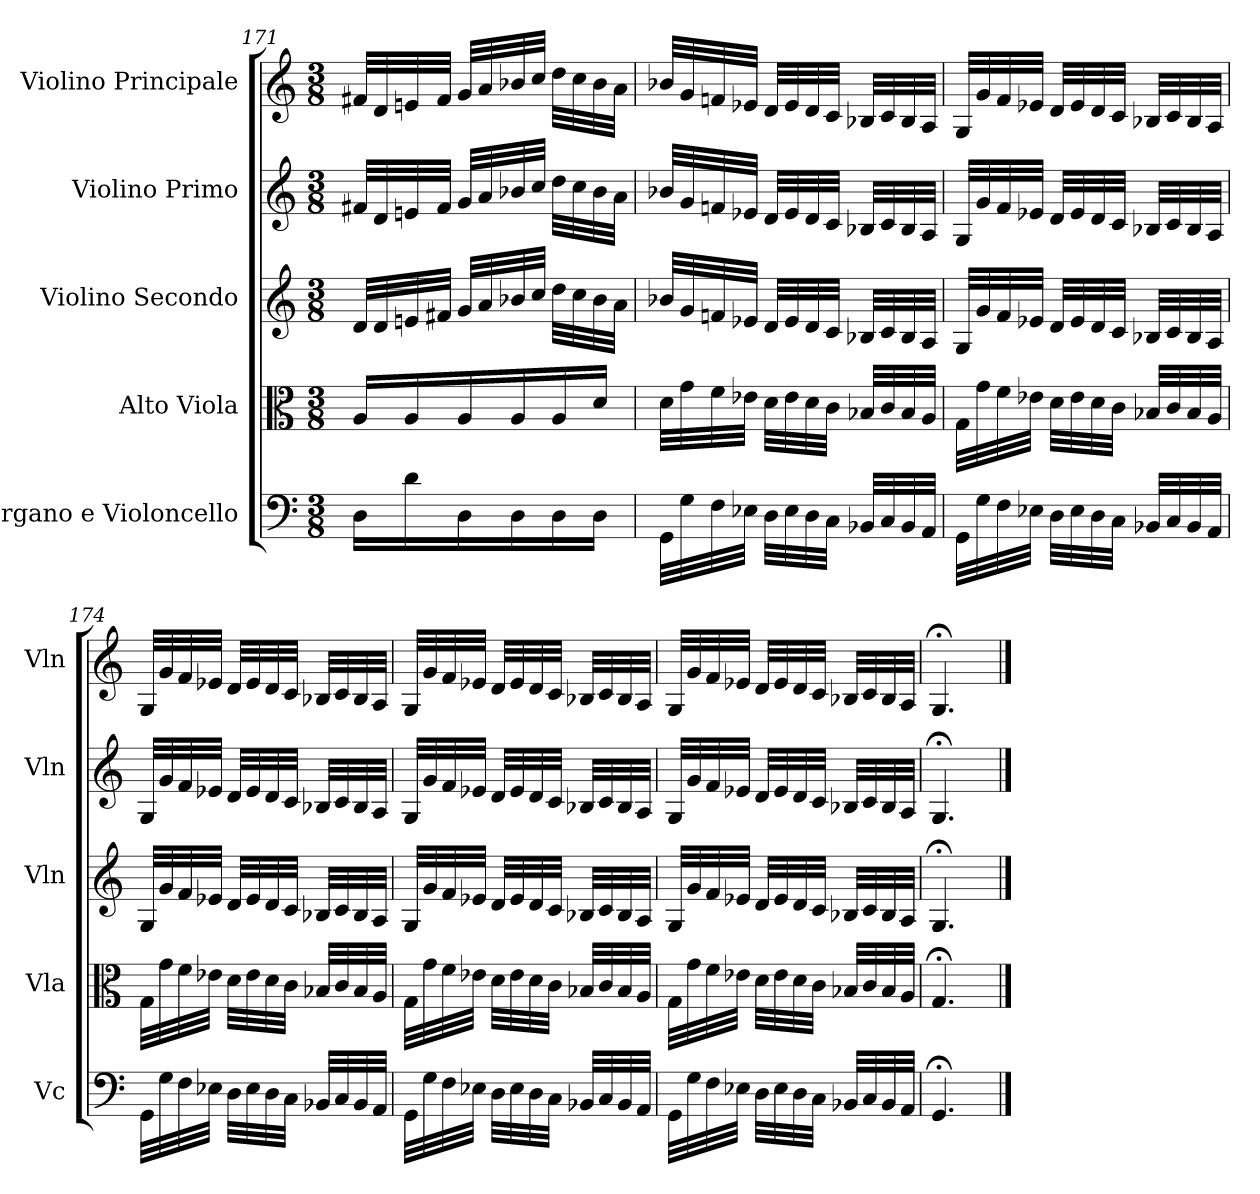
**kern	**kern	**kern	**kern	**kern
*part5	*part4	*part3	*part2	*part1
*staff5	*staff4	*staff3	*staff2	*staff1
*I"Organo e Violoncello	*I"Alto Viola	*I"Violino Secondo	*I"Violino Primo	*I"Violino Principale
*I'Vc	*I'Vla	*I'Vln	*I'Vln	*I'Vln
*clefF4	*clefC3	*clefG2	*clefG2	*clefG2
*M3/8	*M3/8	*M3/8	*M3/8	*M3/8
=171	=171	=171	=171	=171
16D\LL	16A/LL	32d/LLL	32f#/LLL	32f#/LLL
.	.	32d/	32d/	32d/
16d\	16A/	32en/	32en/	32en/
.	.	32f#/JJJ	32f#/JJJ	32f#/JJJ
16D\	16A/	32g/LLL	32g/LLL	32g/LLL
.	.	32a/	32a/	32a/
16D\	16A/	32b-/	32b-/	32b-/
.	.	32cc/JJJ	32cc/JJJ	32cc/JJJ
16D\	16A/	32dd\LLL	32dd\LLL	32dd\LLL
.	.	32cc\	32cc\	32cc\
16D\JJ	16d/JJ	32b-\	32b-\	32b-\
.	.	32a\JJJ	32a\JJJ	32a\JJJ
=172	=172	=172	=172	=172
32GG\LLL	32d\LLL	32b-/LLL	32b-/LLL	32b-/LLL
32G\	32g\	32g/	32g/	32g/
32F\	32f\	32fn/	32fn/	32fn/
32E-\JJJ	32e-\JJJ	32e-/JJJ	32e-/JJJ	32e-/JJJ
32D\LLL	32d\LLL	32d/LLL	32d/LLL	32d/LLL
32E-\	32e-\	32e-/	32e-/	32e-/
32D\	32d\	32d/	32d/	32d/
32C\JJJ	32c\JJJ	32c/JJJ	32c/JJJ	32c/JJJ
32BB-/LLL	32B-/LLL	32B-/LLL	32B-/LLL	32B-/LLL
32C/	32c/	32c/	32c/	32c/
32BB-/	32B-/	32B-/	32B-/	32B-/
32AA/JJJ	32A/JJJ	32A/JJJ	32A/JJJ	32A/JJJ
=173	=173	=173	=173	=173
32GG\LLL	32G\LLL	32G/LLL	32G/LLL	32G/LLL
32G\	32g\	32g/	32g/	32g/
32F\	32f\	32f/	32f/	32f/
32E-\JJJ	32e-\JJJ	32e-/JJJ	32e-/JJJ	32e-/JJJ
32D\LLL	32d\LLL	32d/LLL	32d/LLL	32d/LLL
32E-\	32e-\	32e-/	32e-/	32e-/
32D\	32d\	32d/	32d/	32d/
32C\JJJ	32c\JJJ	32c/JJJ	32c/JJJ	32c/JJJ
32BB-/LLL	32B-/LLL	32B-/LLL	32B-/LLL	32B-/LLL
32C/	32c/	32c/	32c/	32c/
32BB-/	32B-/	32B-/	32B-/	32B-/
32AA/JJJ	32A/JJJ	32A/JJJ	32A/JJJ	32A/JJJ
=174	=174	=174	=174	=174
32GG\LLL	32G\LLL	32G/LLL	32G/LLL	32G/LLL
32G\	32g\	32g/	32g/	32g/
32F\	32f\	32f/	32f/	32f/
32E-\JJJ	32e-\JJJ	32e-/JJJ	32e-/JJJ	32e-/JJJ
32D\LLL	32d\LLL	32d/LLL	32d/LLL	32d/LLL
32E-\	32e-\	32e-/	32e-/	32e-/
32D\	32d\	32d/	32d/	32d/
32C\JJJ	32c\JJJ	32c/JJJ	32c/JJJ	32c/JJJ
32BB-/LLL	32B-/LLL	32B-/LLL	32B-/LLL	32B-/LLL
32C/	32c/	32c/	32c/	32c/
32BB-/	32B-/	32B-/	32B-/	32B-/
32AA/JJJ	32A/JJJ	32A/JJJ	32A/JJJ	32A/JJJ
=175	=175	=175	=175	=175
32GG\LLL	32G\LLL	32G/LLL	32G/LLL	32G/LLL
32G\	32g\	32g/	32g/	32g/
32F\	32f\	32f/	32f/	32f/
32E-\JJJ	32e-\JJJ	32e-/JJJ	32e-/JJJ	32e-/JJJ
32D\LLL	32d\LLL	32d/LLL	32d/LLL	32d/LLL
32E-\	32e-\	32e-/	32e-/	32e-/
32D\	32d\	32d/	32d/	32d/
32C\JJJ	32c\JJJ	32c/JJJ	32c/JJJ	32c/JJJ
32BB-/LLL	32B-/LLL	32B-/LLL	32B-/LLL	32B-/LLL
32C/	32c/	32c/	32c/	32c/
32BB-/	32B-/	32B-/	32B-/	32B-/
32AA/JJJ	32A/JJJ	32A/JJJ	32A/JJJ	32A/JJJ
=176	=176	=176	=176	=176
32GG\LLL	32G\LLL	32G/LLL	32G/LLL	32G/LLL
32G\	32g\	32g/	32g/	32g/
32F\	32f\	32f/	32f/	32f/
32E-\JJJ	32e-\JJJ	32e-/JJJ	32e-/JJJ	32e-/JJJ
32D\LLL	32d\LLL	32d/LLL	32d/LLL	32d/LLL
32E-\	32e-\	32e-/	32e-/	32e-/
32D\	32d\	32d/	32d/	32d/
32C\JJJ	32c\JJJ	32c/JJJ	32c/JJJ	32c/JJJ
32BB-/LLL	32B-/LLL	32B-/LLL	32B-/LLL	32B-/LLL
32C/	32c/	32c/	32c/	32c/
32BB-/	32B-/	32B-/	32B-/	32B-/
32AA/JJJ	32A/JJJ	32A/JJJ	32A/JJJ	32A/JJJ
=177	=177	=177	=177	=177
4.GG;</	4.G;</	4.G;</	4.G;</	4.G;</
==	==	==	==	==
*-	*-	*-	*-	*-
